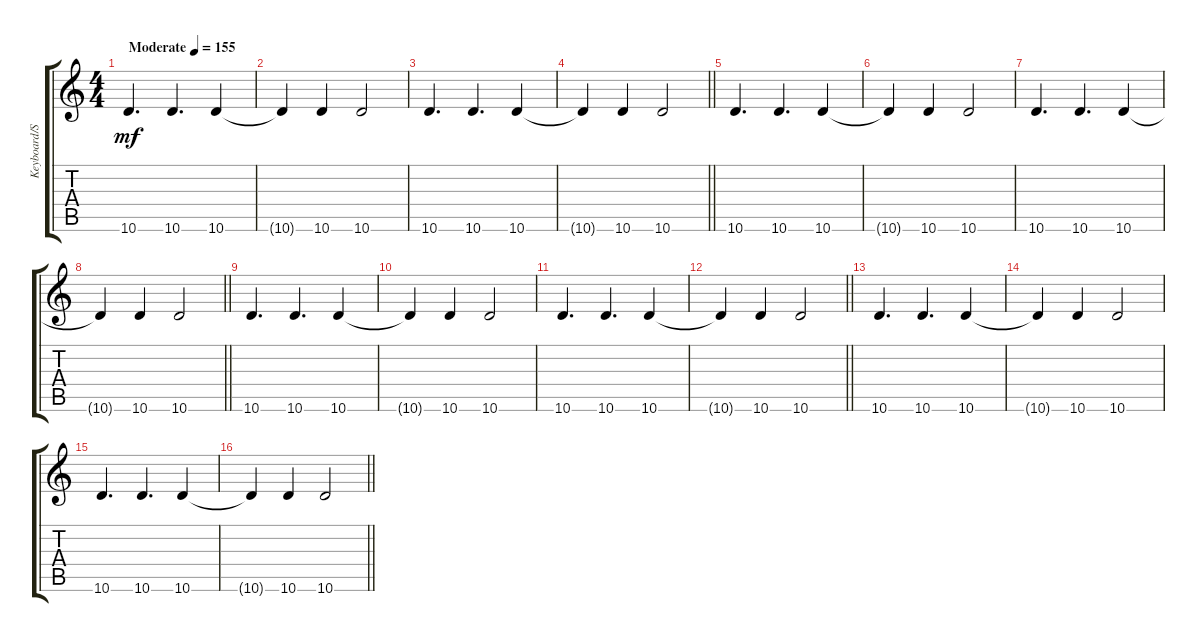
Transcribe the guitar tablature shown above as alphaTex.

\track ("Keyboard/Samples" "Keyboard/S") {instrument electricguitarjazz}
\staff {score tabs}
\tuning (E4 B3 G3 D3 A2 E2) {hide}
\ts (4 4)
\tempo (155 "Moderate")
\clef g2
\ks c
10.6.4{d dy mf volume 12 instrument electricguitarjazz} 10.6.4{d} 10.6.4 |
10.6{t}.4 10.6.4 10.6.2 |
10.6.4{d} 10.6.4{d} 10.6.4 |
\barLineRight lightlight
10.6{t}.4 10.6.4 10.6.2 |
10.6.4{d} 10.6.4{d} 10.6.4 |
10.6{t}.4 10.6.4 10.6.2 |
10.6.4{d} 10.6.4{d} 10.6.4 |
\barLineRight lightlight
10.6{t}.4 10.6.4 10.6.2 |
10.6.4{d} 10.6.4{d} 10.6.4 |
10.6{t}.4 10.6.4 10.6.2 |
10.6.4{d} 10.6.4{d} 10.6.4 |
\barLineRight lightlight
10.6{t}.4 10.6.4 10.6.2 |
10.6.4{d} 10.6.4{d} 10.6.4 |
10.6{t}.4 10.6.4 10.6.2 |
10.6.4{d} 10.6.4{d} 10.6.4 |
\barLineRight lightlight
10.6{t}.4 10.6.4 10.6.2
